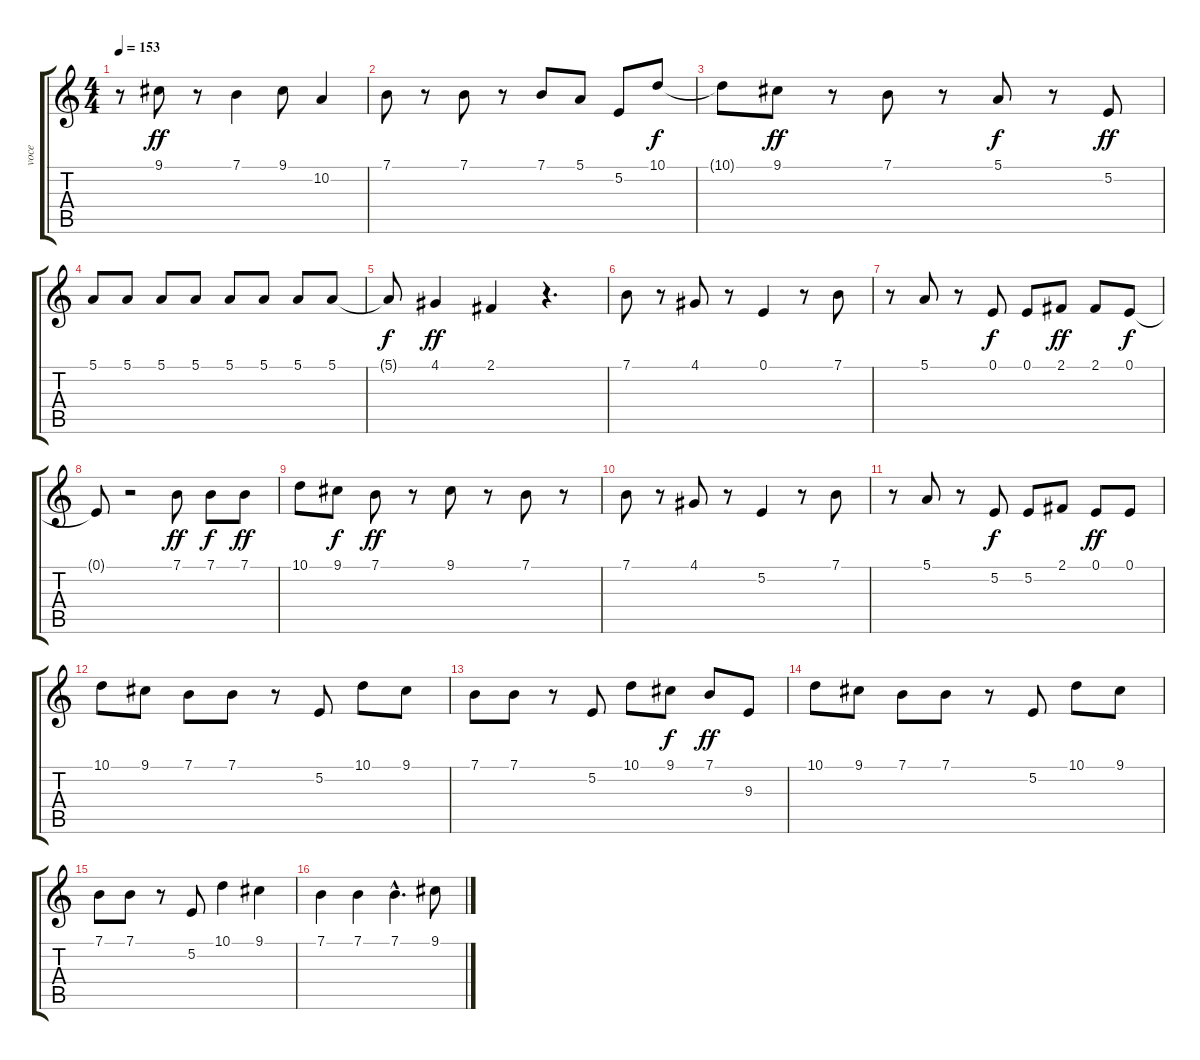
\track ("voce" "voce") {instrument lead2sawtooth}
\staff {score tabs}
\tuning (E4 B3 G3 D3 A2 E2) {hide}
\ts (4 4)
\tempo 153
\clef g2
\ks c
r.8{dy ff} 9.1.8 r.8 7.1.4 9.1.8 10.2.4 |
7.1.8 r.8 7.1.8 r.8 7.1.8 5.1.8 5.2.8 10.1.8{dy f} |
10.1{t}.8 9.1.8{dy ff} r.8 7.1.8 r.8 5.1.8{dy f} r.8 5.2.8{dy ff} |
5.1.8 5.1.8 5.1.8 5.1.8 5.1.8 5.1.8 5.1.8 5.1.8 |
5.1{t}.8{dy f} 4.1.4{dy ff} 2.1.4 r.4{d} |
7.1.8 r.8 4.1.8 r.8 0.1.4 r.8 7.1.8 |
r.8 5.1.8 r.8 0.1.8{dy f} 0.1.8 2.1.8{dy ff} 2.1.8 0.1.8{dy f} |
0.1{t}.8 r.2 7.1.8{dy ff} 7.1.8{dy f} 7.1.8{dy ff} |
10.1.8 9.1.8{dy f} 7.1.8{dy ff} r.8 9.1.8 r.8 7.1.8 r.8 |
7.1.8 r.8 4.1.8 r.8 5.2.4 r.8 7.1.8 |
r.8 5.1.8 r.8 5.2.8{dy f} 5.2.8 2.1.8 0.1.8{dy ff} 0.1.8 |
10.1.8 9.1.8 7.1.8 7.1.8 r.8 5.2.8 10.1.8 9.1.8 |
7.1.8 7.1.8 r.8 5.2.8 10.1.8 9.1.8{dy f} 7.1.8{dy ff} 9.3.8 |
10.1.8 9.1.8 7.1.8 7.1.8 r.8 5.2.8 10.1.8 9.1.8 |
7.1.8 7.1.8 r.8 5.2.8 10.1.4 9.1.4 |
7.1.4 7.1.4 7.1{hac}.4{d} 9.1.8
